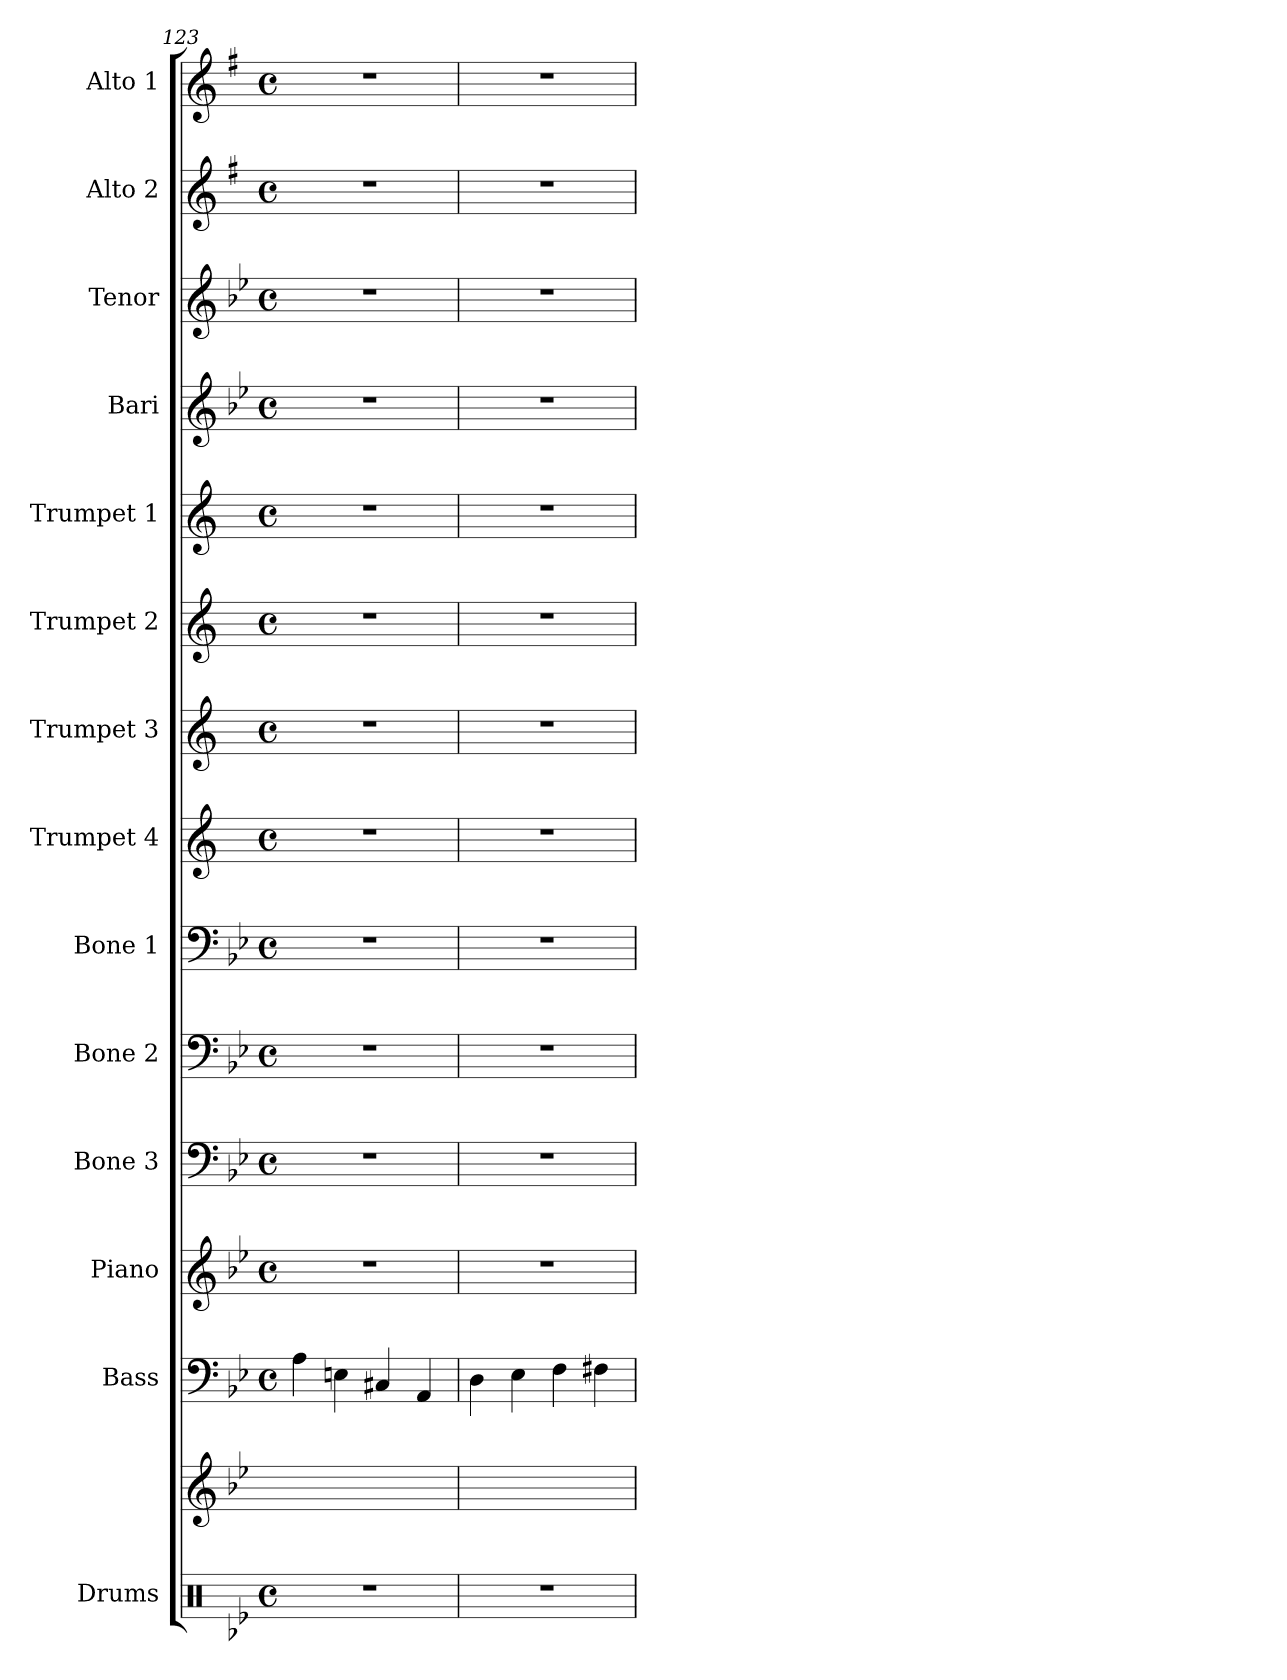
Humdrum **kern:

**kern	**kern	**kern	**kern	**kern	**kern	**kern	**kern	**kern	**kern	**kern	**kern	**kern	**kern	**kern
*part15	*part14	*part13	*part12	*part11	*part10	*part9	*part8	*part7	*part6	*part5	*part4	*part3	*part2	*part1
*staff15	*staff14	*staff13	*staff12	*staff11	*staff10	*staff9	*staff8	*staff7	*staff6	*staff5	*staff4	*staff3	*staff2	*staff1
*I"Drums	*	*I"Bass	*I"Piano	*I"Bone 3	*I"Bone 2	*I"Bone 1	*I"Trumpet 4	*I"Trumpet 3	*I"Trumpet 2	*I"Trumpet 1	*I"Bari	*I"Tenor	*I"Alto 2	*I"Alto 1
*	*	*	*	*	*	*	*I'Tpt	*	*I'Tpt	*I'Tpt	*	*	*	*
*clefX	*clefG2	*clefF4	*clefG2	*clefF4	*clefF4	*clefF4	*clefG2	*clefG2	*clefG2	*clefG2	*clefG2	*clefG2	*clefG2	*clefG2
*	*	*ITrd7c12	*ITrd8c14	*	*	*	*ITrd1c2	*ITrd1c2	*ITrd1c2	*ITrd1c2	*ITrd12c21	*ITrd8c14	*ITrd5c9	*ITrd5c9
*k[b-e-]	*k[b-e-]	*k[b-e-]	*k[b-e-]	*k[b-e-]	*k[b-e-]	*k[b-e-]	*k[b-e-]	*k[b-e-]	*k[b-e-]	*k[b-e-]	*k[b-e-]	*k[b-e-]	*k[b-e-]	*k[b-e-]
*B-:	*B-:	*B-:	*B-:	*B-:	*B-:	*B-:	*B-:	*B-:	*B-:	*B-:	*B-:	*B-:	*B-:	*B-:
*M4/4	*	*M4/4	*M4/4	*M4/4	*M4/4	*M4/4	*M4/4	*M4/4	*M4/4	*M4/4	*M4/4	*M4/4	*M4/4	*M4/4
*met(c)	*	*met(c)	*met(c)	*met(c)	*met(c)	*met(c)	*met(c)	*met(c)	*met(c)	*met(c)	*met(c)	*met(c)	*met(c)	*met(c)
=123	=123	=123	=123	=123	=123	=123	=123	=123	=123	=123	=123	=123	=123	=123
1r	1ryy	4AA\	1r	1r	1r	1r	1r	1r	1r	1r	1r	1r	1r	1r
.	.	4EEn\	.	.	.	.	.	.	.	.	.	.	.	.
.	.	4CC#X/	.	.	.	.	.	.	.	.	.	.	.	.
.	.	4AAA/	.	.	.	.	.	.	.	.	.	.	.	.
=124	=124	=124	=124	=124	=124	=124	=124	=124	=124	=124	=124	=124	=124	=124
1r	1ryy	4DD\	1r	1r	1r	1r	1r	1r	1r	1r	1r	1r	1r	1r
.	.	4EE-\	.	.	.	.	.	.	.	.	.	.	.	.
.	.	4FF\	.	.	.	.	.	.	.	.	.	.	.	.
.	.	4FF#X\	.	.	.	.	.	.	.	.	.	.	.	.
=	=	=	=	=	=	=	=	=	=	=	=	=	=	=
*-	*-	*-	*-	*-	*-	*-	*-	*-	*-	*-	*-	*-	*-	*-
